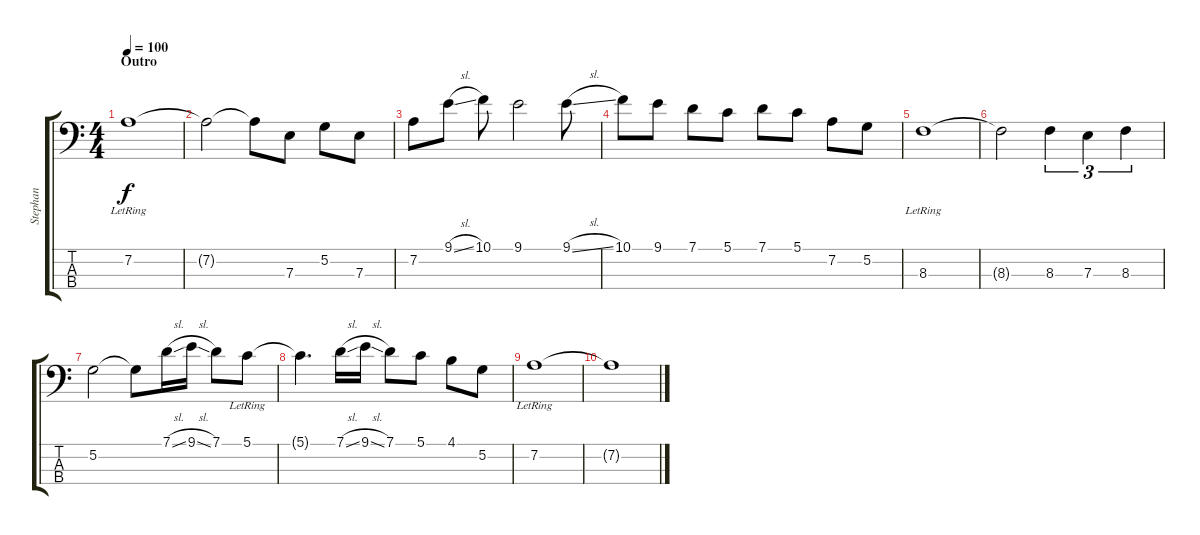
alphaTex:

\track ("Stephan" "Stephan") {instrument electricbassfinger}
\staff {score tabs}
\tuning (G2 D2 A1 E1) {hide}
\ts (4 4)
\section ("" "Outro")
\tempo 100
\clef f4
\ks c
7.2{lr}.1{dy f} |
7.2{t}.2 7.2{t}.8 7.3.8 5.2.8 7.3.8 |
7.2.8 9.1{sl}.8 10.1.8 9.1.2 9.1{sl}.8 |
10.1.8 9.1.8 7.1.8 5.1.8 7.1.8 5.1.8 7.2.8 5.2.8 |
8.3{lr}.1 |
8.3{t}.2 8.3.4{tu (3 2)} 7.3.4{tu (3 2)} 8.3.4{tu (3 2)} |
5.2.2 5.2{t}.8 7.1{sl}.16 9.1{sl}.16 7.1.8 5.1{lr}.8 |
5.1{t}.4{d} 7.1{sl}.16 9.1{sl}.16 7.1.8 5.1.8 4.1.8 5.2.8 |
7.2{lr}.1{volume 0} |
7.2{t}.1
